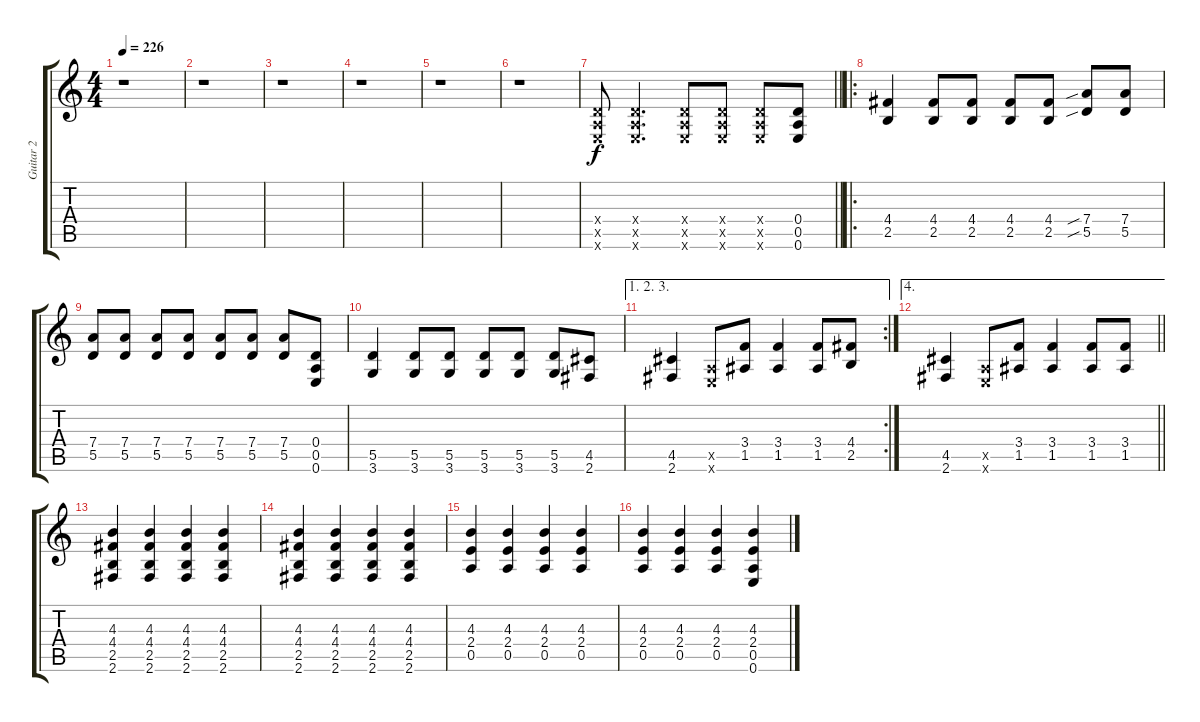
\track ("Guitar 2" "Guitar 2") {instrument distortionguitar}
\staff {score tabs}
\tuning (E4 B3 G3 D3 A2 E2) {hide}
\ts (4 4)
\tempo 226
\clef g2
\ks c
r.1{dy f} |
r.1 |
r.1 |
r.1 |
r.1 |
r.1 |
\barLineRight lightlight
(0.4{x} 0.5{x} 0.6{x}).8 (0.4{x} 0.5{x} 0.6{x}).4{d} (0.4{x} 0.5{x} 0.6{x}).8 (0.4{x} 0.5{x} 0.6{x}).8 (0.4{x} 0.5{x} 0.6{x}).8 (0.4 0.5 0.6).8 |
\ro
(4.4 2.5).4 (4.4 2.5).8 (4.4 2.5).8 (4.4 2.5).8 (4.4 2.5).8 (7.4{sib} 5.5{sib}).8 (7.4 5.5).8 |
(7.4 5.5).8 (7.4 5.5).8 (7.4 5.5).8 (7.4 5.5).8 (7.4 5.5).8 (7.4 5.5).8 (7.4 5.5).8 (0.4 0.5 0.6).8 |
(5.5 3.6).4 (5.5 3.6).8 (5.5 3.6).8 (5.5 3.6).8 (5.5 3.6).8 (5.5 3.6).8 (4.5 2.6).8 |
\ae (1 2 3)
\rc 2
(4.5 2.6).4 (0.5{x} 0.6{x}).8 (3.4 1.5).8 (3.4 1.5).4 (3.4 1.5).8 (4.4 2.5).8 |
\ae 4
\barLineRight lightlight
(4.5 2.6).4 (0.5{x} 0.6{x}).8 (3.4 1.5).8 (3.4 1.5).4 (3.4 1.5).8 (3.4 1.5).8 |
(4.3 4.4 2.5 2.6).4 (4.3 4.4 2.5 2.6).4 (4.3 4.4 2.5 2.6).4 (4.3 4.4 2.5 2.6).4 |
(4.3 4.4 2.5 2.6).4 (4.3 4.4 2.5 2.6).4 (4.3 4.4 2.5 2.6).4 (4.3 4.4 2.5 2.6).4 |
(4.3 2.4 0.5).4 (4.3 2.4 0.5).4 (4.3 2.4 0.5).4 (4.3 2.4 0.5).4 |
(4.3 2.4 0.5).4 (4.3 2.4 0.5).4 (4.3 2.4 0.5).4 (4.3 2.4 0.5 0.6).4
